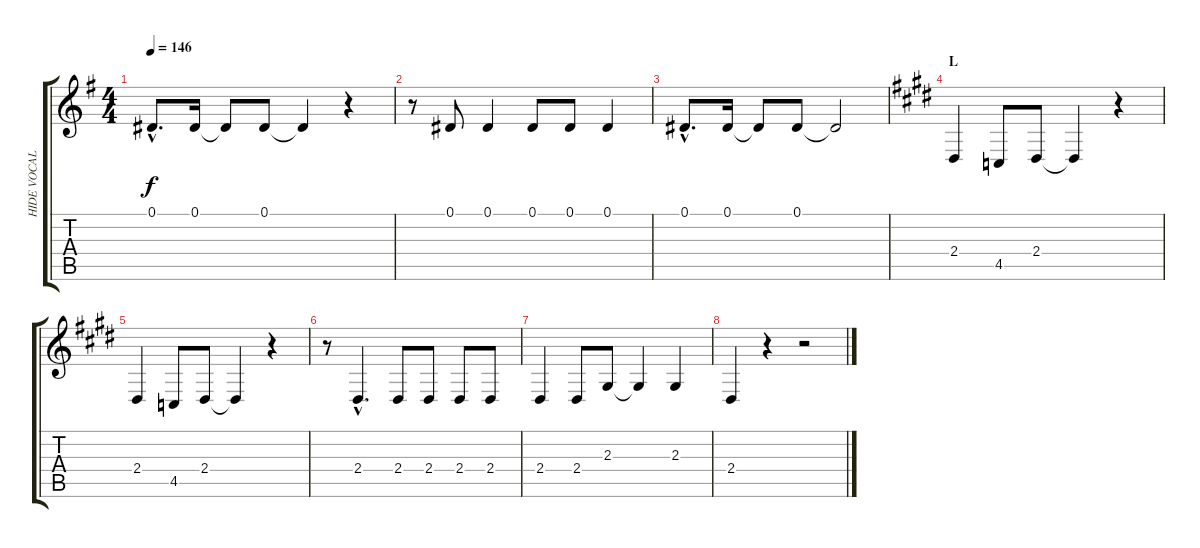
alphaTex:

\track ("HIDE VOCAL" "HIDE VOCAL") {instrument oboe}
\staff {score tabs}
\tuning (Eb4 Bb3 Gb3 Db3 Ab2 Eb2) {hide}
\ts (4 4)
\tempo 146
\clef g2
\ks eminor
0.1{hac}.8{d dy f} 0.1.16 0.1{t}.8 0.1.8 0.1{t}.4 r.4 |
r.8 0.1.8 0.1.4 0.1.8 0.1.8 0.1.4 |
0.1{hac}.8{d} 0.1.16 0.1{t}.8 0.1.8 0.1{t}.2 |
\section ("" "L")
\ks e
2.4.4{volume 7} 4.5.8 2.4.8 2.4{t}.4 r.4 |
2.4.4 4.5.8 2.4.8 2.4{t}.4 r.4 |
r.8 2.4{hac}.4{d} 2.4.8 2.4.8 2.4.8 2.4.8 |
2.4.4 2.4.8 2.3.8 2.3{t}.4 2.3.4 |
2.4.4 r.4 r.2
